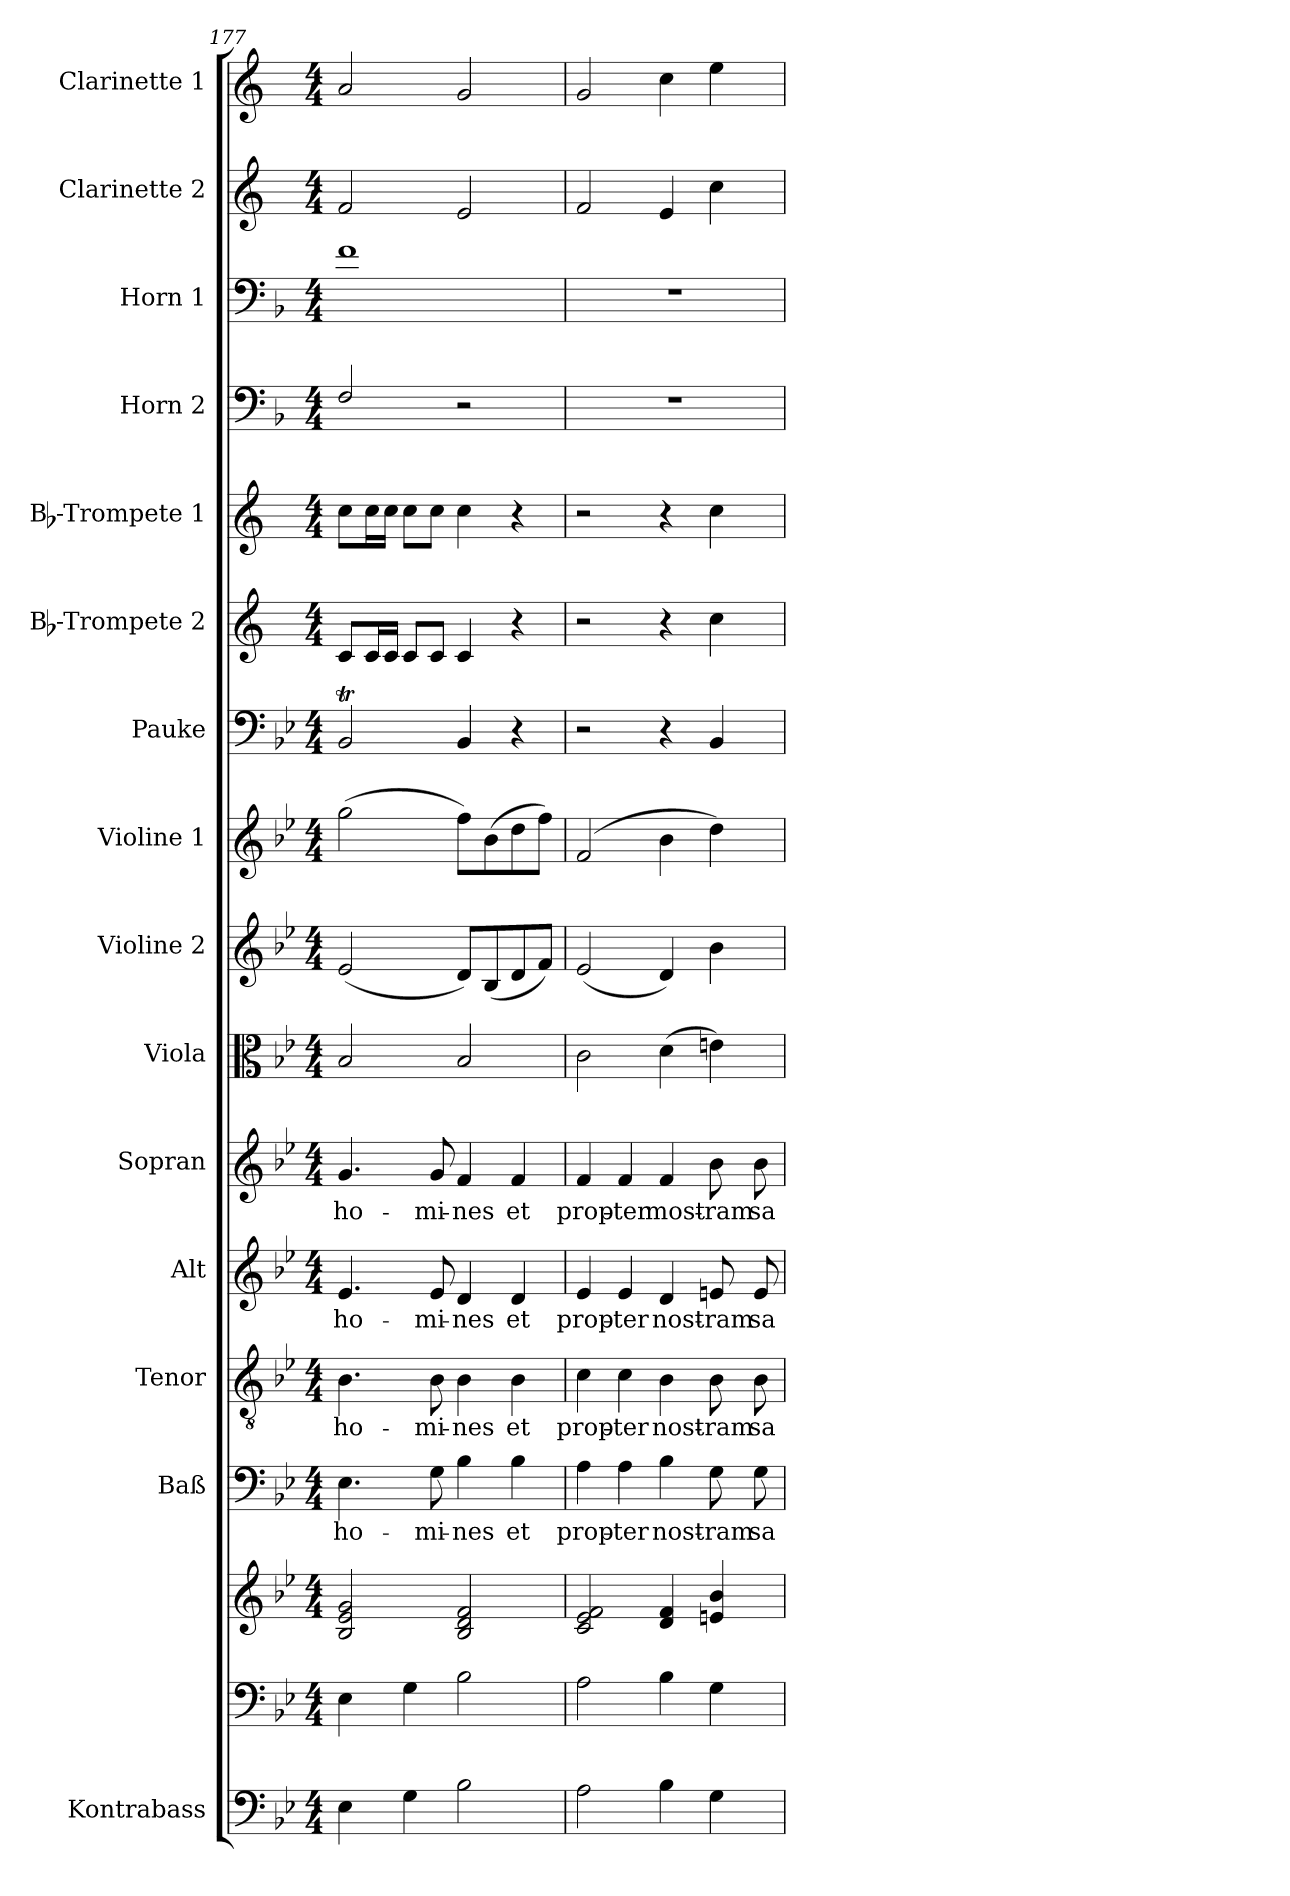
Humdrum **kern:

**kern	**kern	**kern	**kern	**text	**kern	**text	**kern	**text	**kern	**text	**kern	**kern	**kern	**kern	**kern	**kern	**kern	**kern	**kern	**kern
*part16	*part15	*part15	*part14	*part14	*part13	*part13	*part12	*part12	*part11	*part11	*part10	*part9	*part8	*part7	*part6	*part5	*part4	*part3	*part2	*part1
*staff17	*staff16	*staff15	*staff14	*staff14	*staff13	*staff13	*staff12	*staff12	*staff11	*staff11	*staff10	*staff9	*staff8	*staff7	*staff6	*staff5	*staff4	*staff3	*staff2	*staff1
*I"Kontrabass	*	*	*I"Baß	*	*I"Tenor	*	*I"Alt	*	*I"Sopran	*	*I"Viola	*I"Violine 2	*I"Violine 1	*I"Pauke	*I"Bb-Trompete 2	*I"Bb-Trompete 1	*I"Horn 2	*I"Horn 1	*I"Clarinette 2	*I"Clarinette 1
*I'Kb.	*	*	*I'Baß	*	*I'Ten	*	*I'Alt	*	*I'Sop	*	*I'Vla.	*I'Vln. 2	*I'Vln. 1	*I'Pk.	*I'Bb Trp. 2	*I'Bb Trp. 1	*I'Hrn. 2	*I'Hrn. 1	*I'Cl. 2	*I'Cl. 1
*clefF4	*clefF4	*clefG2	*clefF4	*	*clefGv2	*	*clefG2	*	*clefG2	*	*clefC3	*clefG2	*clefG2	*clefF4	*clefG2	*clefG2	*clefF4	*clefF4	*clefG2	*clefG2
*ITrd7c12	*	*	*	*	*	*	*	*	*	*	*	*	*	*	*ITrd1c2	*ITrd1c2	*ITrd4c7	*ITrd4c7	*ITrd1c2	*ITrd1c2
*k[b-e-]	*k[b-e-]	*k[b-e-]	*k[b-e-]	*	*k[b-e-]	*	*k[b-e-]	*	*k[b-e-]	*	*k[b-e-]	*k[b-e-]	*k[b-e-]	*k[b-e-]	*k[b-e-]	*k[b-e-]	*k[b-e-]	*k[b-e-]	*k[b-e-]	*k[b-e-]
*B-:	*B-:	*B-:	*B-:	*	*B-:	*	*B-:	*	*B-:	*	*B-:	*B-:	*B-:	*B-:	*B-:	*B-:	*B-:	*B-:	*B-:	*B-:
*M4/4	*M4/4	*M4/4	*M4/4	*	*M4/4	*	*M4/4	*	*M4/4	*	*M4/4	*M4/4	*M4/4	*M4/4	*M4/4	*M4/4	*M4/4	*M4/4	*M4/4	*M4/4
=177	=177	=177	=177	=177	=177	=177	=177	=177	=177	=177	=177	=177	=177	=177	=177	=177	=177	=177	=177	=177
!	!	!	!	!LO:LY:b	!	!LO:LY:b	!	!LO:LY:b	!	!LO:LY:b	!	!	!	!	!	!	!	!	!	!
4EE-\	4E-\	2B-/ 2e-/ 2g/	4.E-\	ho-	4.B-\	ho-	4.e-/	ho-	4.g/	ho-	2B-/	(<2e-/	(>2gg\	2BB-T/	8B-/L	8b-\L	2BB-/	1B-	2e-/	2g/
.	.	.	.	.	.	.	.	.	.	.	.	.	.	.	16B-/L	16b-\L	.	.	.	.
.	.	.	.	.	.	.	.	.	.	.	.	.	.	.	16B-/JJ	16b-\JJ	.	.	.	.
4GG\	4G\	.	.	.	.	.	.	.	.	.	.	.	.	.	8B-/L	8b-\L	.	.	.	.
!	!	!	!	!LO:LY:b	!	!LO:LY:b	!	!LO:LY:b	!	!LO:LY:b	!	!	!	!	!	!	!	!	!	!
.	.	.	8G\	-mi-	8B-\	-mi-	8e-/	-mi-	8g/	-mi-	.	.	.	.	8B-/J	8b-\J	.	.	.	.
!	!	!	!	!LO:LY:b	!	!LO:LY:b	!	!LO:LY:b	!	!LO:LY:b	!	!	!	!	!	!	!	!	!	!
2BB-\	2B-\	2B-/ 2d/ 2f/	4B-\	-nes	4B-\	-nes	4d/	-nes	4f/	-nes	2B-/	8d/L)	8ff\L)	4BB-/	4B-/	4b-\	2r	.	2d/	2f/
.	.	.	.	.	.	.	.	.	.	.	.	(<8B-/	(>8b-\	.	.	.	.	.	.	.
!	!	!	!	!LO:LY:b	!	!LO:LY:b	!	!LO:LY:b	!	!LO:LY:b	!	!	!	!	!	!	!	!	!	!
.	.	.	4B-\	et	4B-\	et	4d/	et	4f/	et	.	8d/	8dd\	4r	4r	4r	.	.	.	.
.	.	.	.	.	.	.	.	.	.	.	.	8f/J)	8ff\J)	.	.	.	.	.	.	.
=178	=178	=178	=178	=178	=178	=178	=178	=178	=178	=178	=178	=178	=178	=178	=178	=178	=178	=178	=178	=178
!	!	!	!	!LO:LY:b	!	!LO:LY:b	!	!LO:LY:b	!	!LO:LY:b	!	!	!	!	!	!	!	!	!	!
2AA\	2A\	2c/ 2e-/ 2f/	4A\	prop-	4c\	prop-	4e-/	prop-	4f/	prop-	2c\	(<2e-/	(2f/	2r	2r	2r	1r	1r	2e-/	2f/
!	!	!	!	!LO:LY:b	!	!LO:LY:b	!	!LO:LY:b	!	!LO:LY:b	!	!	!	!	!	!	!	!	!	!
.	.	.	4A\	-ter	4c\	-ter	4e-/	-ter	4f/	-ter	.	.	.	.	.	.	.	.	.	.
!	!	!	!	!LO:LY:b	!	!LO:LY:b	!	!LO:LY:b	!	!LO:LY:b	!	!	!	!	!	!	!	!	!	!
4BB-\	4B-\	4d/ 4f/	4B-\	nost-	4B-\	nost-	4d/	nost-	4f/	most-	(>4d\	4d/)	4b-\	4r	4r	4r	.	.	4d/	4b-\
!	!	!	!	!LO:LY:b	!	!LO:LY:b	!	!LO:LY:b	!	!LO:LY:b	!	!	!	!	!	!	!	!	!	!
4GG\	4G\	4en/ 4b-/	8G\	-ram	8B-\	-ram	8en/	-ram	8b-\	-ram	4en\)	4b-\	4dd\)	4BB-/	4b-\	4b-\	.	.	4b-\	4dd\
!	!	!	!	!LO:LY:b	!	!LO:LY:b	!	!LO:LY:b	!	!LO:LY:b	!	!	!	!	!	!	!	!	!	!
.	.	.	8G\	sa-	8B-\	sa-	8e/	sa-	8b-\	sa-	.	.	.	.	.	.	.	.	.	.
=	=	=	=	=	=	=	=	=	=	=	=	=	=	=	=	=	=	=	=	=
*-	*-	*-	*-	*-	*-	*-	*-	*-	*-	*-	*-	*-	*-	*-	*-	*-	*-	*-	*-	*-
